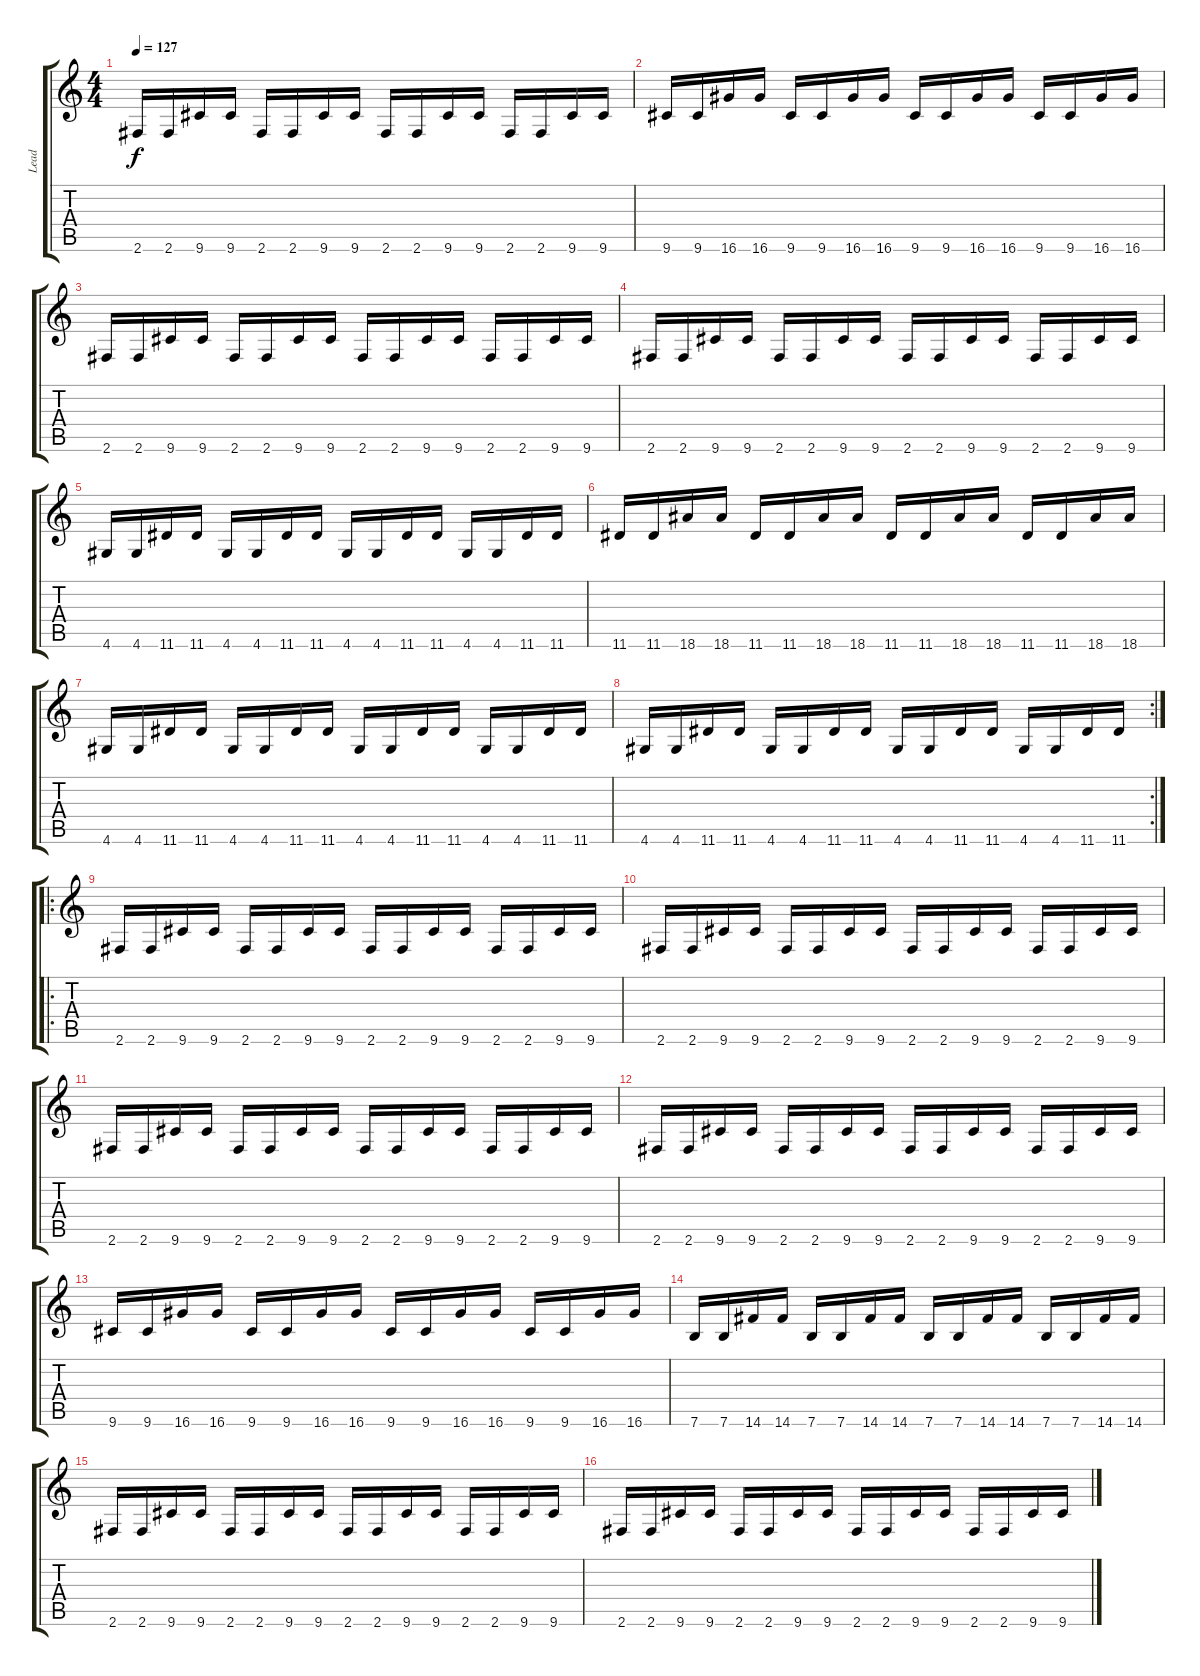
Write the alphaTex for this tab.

\track ("Lead" "Lead") {instrument synthbass1}
\staff {score tabs}
\tuning (E4 B3 G3 D3 A2 E2) {hide}
\ts (4 4)
\tempo 127
\clef g2
\ks c
2.6.16{dy f} 2.6.16 9.6.16 9.6.16 2.6.16 2.6.16 9.6.16 9.6.16 2.6.16 2.6.16 9.6.16 9.6.16 2.6.16 2.6.16 9.6.16 9.6.16 |
9.6.16 9.6.16 16.6.16 16.6.16 9.6.16 9.6.16 16.6.16 16.6.16 9.6.16 9.6.16 16.6.16 16.6.16 9.6.16 9.6.16 16.6.16 16.6.16 |
2.6.16 2.6.16 9.6.16 9.6.16 2.6.16 2.6.16 9.6.16 9.6.16 2.6.16 2.6.16 9.6.16 9.6.16 2.6.16 2.6.16 9.6.16 9.6.16 |
2.6.16 2.6.16 9.6.16 9.6.16 2.6.16 2.6.16 9.6.16 9.6.16 2.6.16 2.6.16 9.6.16 9.6.16 2.6.16 2.6.16 9.6.16 9.6.16 |
4.6.16 4.6.16 11.6.16 11.6.16 4.6.16 4.6.16 11.6.16 11.6.16 4.6.16 4.6.16 11.6.16 11.6.16 4.6.16 4.6.16 11.6.16 11.6.16 |
11.6.16 11.6.16 18.6.16 18.6.16 11.6.16 11.6.16 18.6.16 18.6.16 11.6.16 11.6.16 18.6.16 18.6.16 11.6.16 11.6.16 18.6.16 18.6.16 |
4.6.16 4.6.16 11.6.16 11.6.16 4.6.16 4.6.16 11.6.16 11.6.16 4.6.16 4.6.16 11.6.16 11.6.16 4.6.16 4.6.16 11.6.16 11.6.16 |
\rc 2
4.6.16 4.6.16 11.6.16 11.6.16 4.6.16 4.6.16 11.6.16 11.6.16 4.6.16 4.6.16 11.6.16 11.6.16 4.6.16 4.6.16 11.6.16 11.6.16 |
\ro
2.6.16 2.6.16 9.6.16 9.6.16 2.6.16 2.6.16 9.6.16 9.6.16 2.6.16 2.6.16 9.6.16 9.6.16 2.6.16 2.6.16 9.6.16 9.6.16 |
2.6.16 2.6.16 9.6.16 9.6.16 2.6.16 2.6.16 9.6.16 9.6.16 2.6.16 2.6.16 9.6.16 9.6.16 2.6.16 2.6.16 9.6.16 9.6.16 |
2.6.16 2.6.16 9.6.16 9.6.16 2.6.16 2.6.16 9.6.16 9.6.16 2.6.16 2.6.16 9.6.16 9.6.16 2.6.16 2.6.16 9.6.16 9.6.16 |
2.6.16 2.6.16 9.6.16 9.6.16 2.6.16 2.6.16 9.6.16 9.6.16 2.6.16 2.6.16 9.6.16 9.6.16 2.6.16 2.6.16 9.6.16 9.6.16 |
9.6.16 9.6.16 16.6.16 16.6.16 9.6.16 9.6.16 16.6.16 16.6.16 9.6.16 9.6.16 16.6.16 16.6.16 9.6.16 9.6.16 16.6.16 16.6.16 |
7.6.16 7.6.16 14.6.16 14.6.16 7.6.16 7.6.16 14.6.16 14.6.16 7.6.16 7.6.16 14.6.16 14.6.16 7.6.16 7.6.16 14.6.16 14.6.16 |
2.6.16 2.6.16 9.6.16 9.6.16 2.6.16 2.6.16 9.6.16 9.6.16 2.6.16 2.6.16 9.6.16 9.6.16 2.6.16 2.6.16 9.6.16 9.6.16 |
2.6.16 2.6.16 9.6.16 9.6.16 2.6.16 2.6.16 9.6.16 9.6.16 2.6.16 2.6.16 9.6.16 9.6.16 2.6.16 2.6.16 9.6.16 9.6.16
